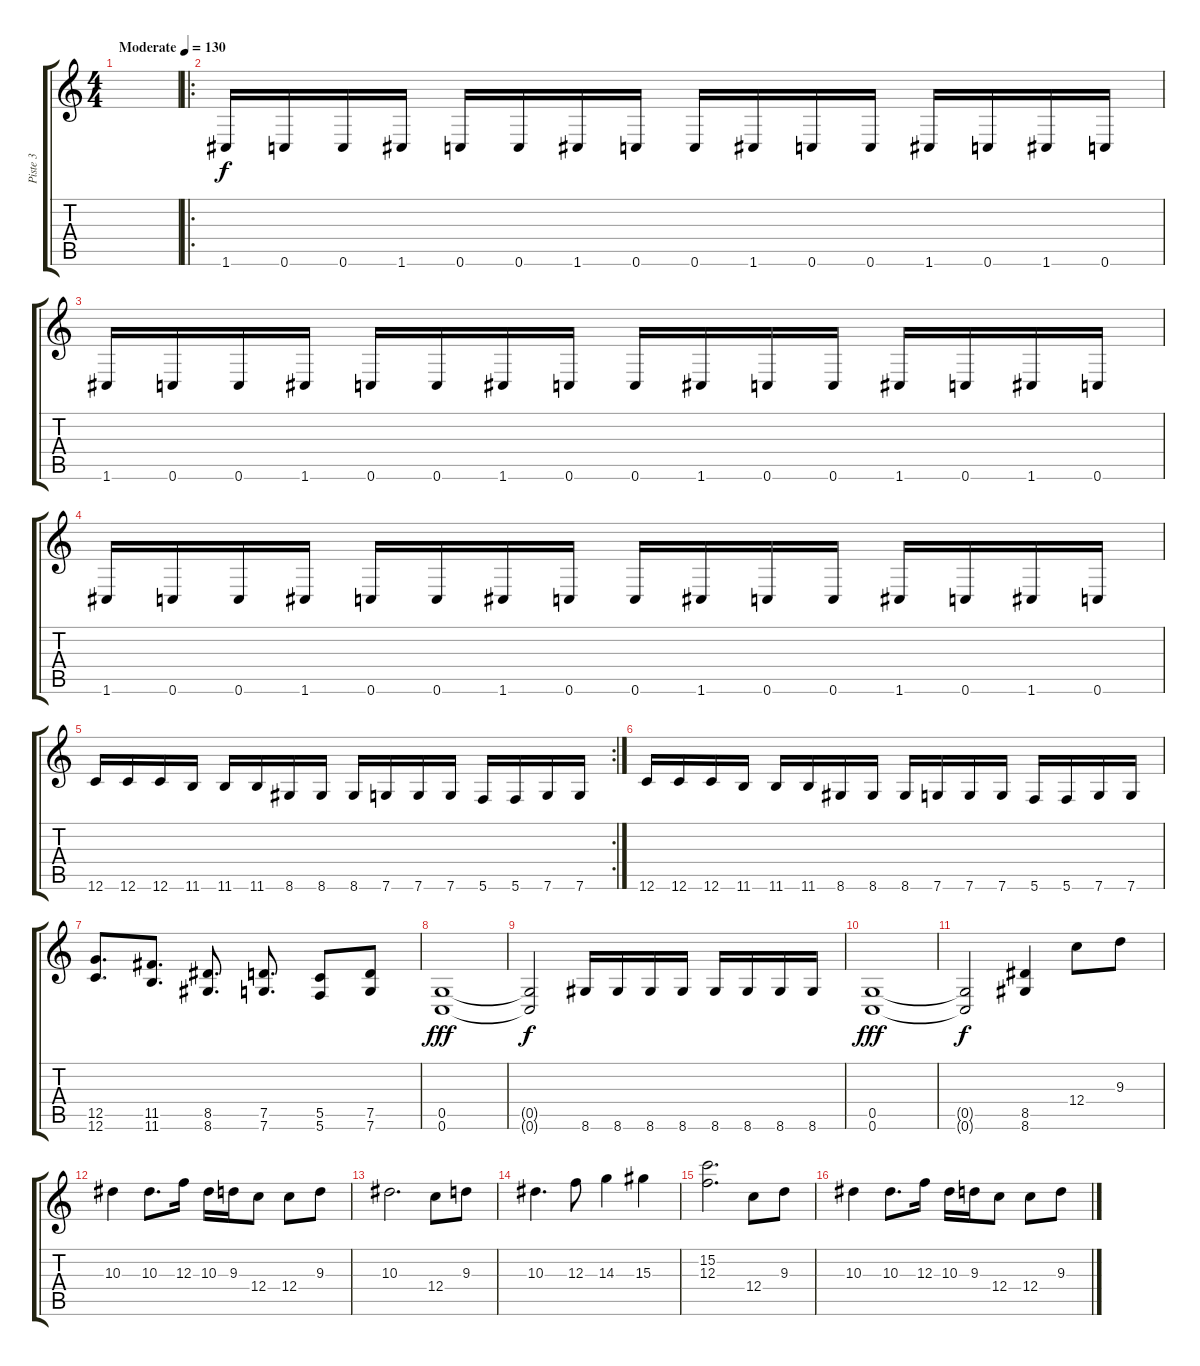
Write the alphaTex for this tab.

\track ("Piste 3" "Piste 3") {instrument overdrivenguitar}
\staff {score tabs}
\tuning (D4 A3 F3 C3 G2 C2) {hide}
\ts (4 4)
\tempo (130 "Moderate")
\clef g2
\ks c
|
\ro
1.6.16 0.6.16 0.6.16 1.6.16 0.6.16 0.6.16 1.6.16 0.6.16 0.6.16 1.6.16 0.6.16 0.6.16 1.6.16 0.6.16 1.6.16 0.6.16 |
1.6.16 0.6.16 0.6.16 1.6.16 0.6.16 0.6.16 1.6.16 0.6.16 0.6.16 1.6.16 0.6.16 0.6.16 1.6.16 0.6.16 1.6.16 0.6.16 |
1.6.16 0.6.16 0.6.16 1.6.16 0.6.16 0.6.16 1.6.16 0.6.16 0.6.16 1.6.16 0.6.16 0.6.16 1.6.16 0.6.16 1.6.16 0.6.16 |
\rc 2
12.6.16 12.6.16 12.6.16 11.6.16 11.6.16 11.6.16 8.6.16 8.6.16 8.6.16 7.6.16 7.6.16 7.6.16 5.6.16 5.6.16 7.6.16 7.6.16 |
12.6.16 12.6.16 12.6.16 11.6.16 11.6.16 11.6.16 8.6.16 8.6.16 8.6.16 7.6.16 7.6.16 7.6.16 5.6.16 5.6.16 7.6.16 7.6.16 |
(12.5 12.6).8{d} (11.5 11.6).8{d} (8.5 8.6).8{d} (7.5 7.6).8{d} (5.5 5.6).8 (7.5 7.6).8 |
(0.5 0.6).1{dy fff} |
(0.5{t} 0.6{t}).2{dy f} 8.6.16 8.6.16 8.6.16 8.6.16 8.6.16 8.6.16 8.6.16 8.6.16 |
(0.5 0.6).1{dy fff} |
(0.5{t} 0.6{t}).2{dy f} (8.5 8.6).4 12.4.8 9.3.8 |
10.3.4 10.3.8{d} 12.3.16 10.3.16 9.3.16 12.4.8 12.4.8 9.3.8 |
10.3.2{d} 12.4.8 9.3.8 |
10.3.4{d} 12.3.8 14.3.4 15.3.4 |
(15.2 12.3).2{d} 12.4.8 9.3.8 |
10.3.4 10.3.8{d} 12.3.16 10.3.16 9.3.16 12.4.8 12.4.8 9.3.8
